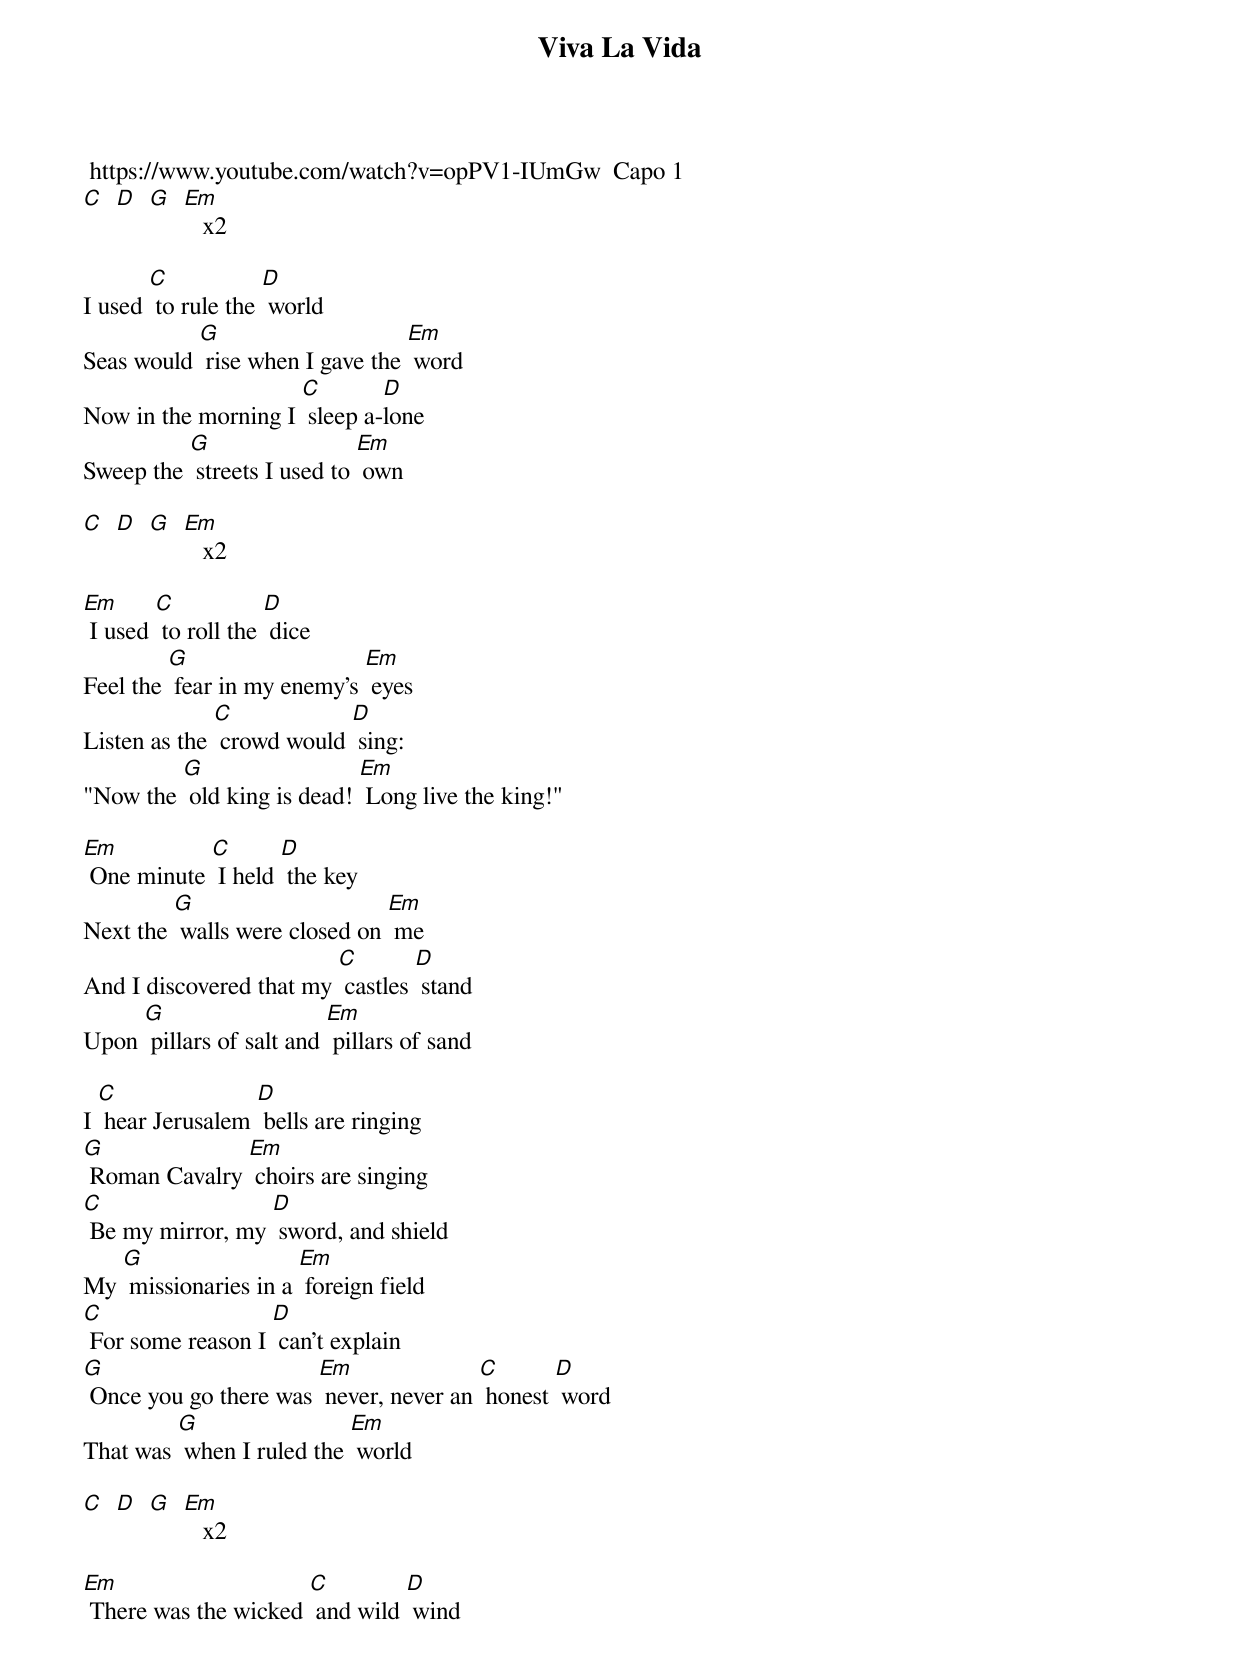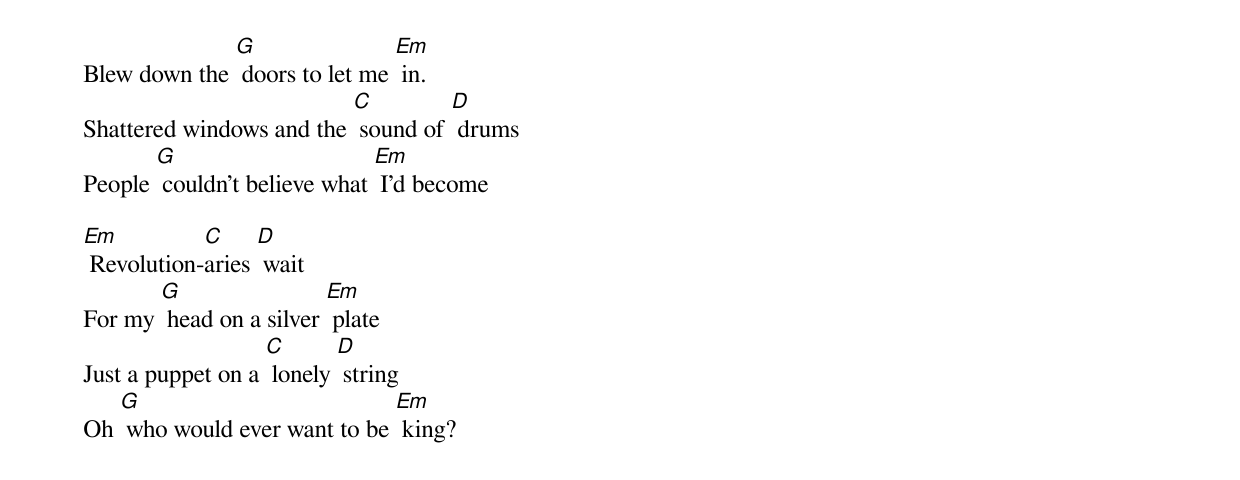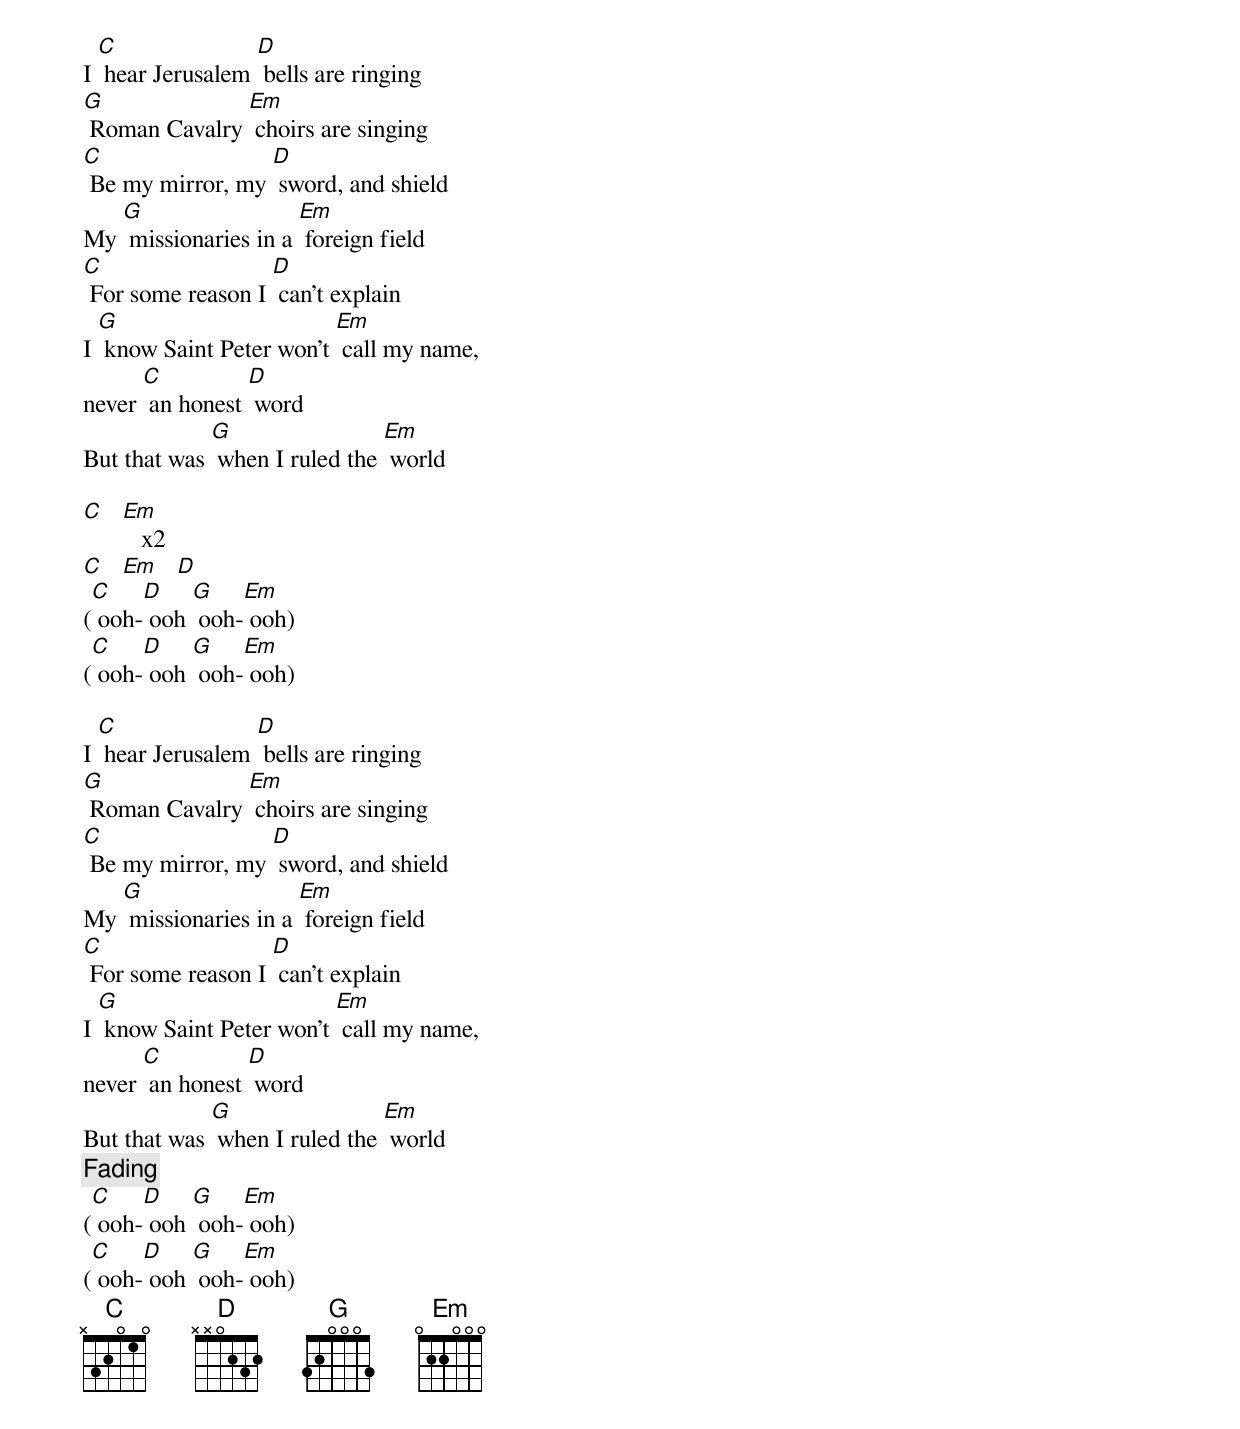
{t: Viva La Vida }
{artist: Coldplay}
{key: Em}
 https://www.youtube.com/watch?v=opPV1-IUmGw  Capo 1
{c: }
[C]  [D]  [G]  [Em]   x2

I used [C] to rule the [D] world
Seas would [G] rise when I gave the [Em] word
Now in the morning I [C] sleep a-[D]lone
Sweep the [G] streets I used to [Em] own

[C]  [D]  [G]  [Em]   x2

[Em] I used [C] to roll the [D] dice
Feel the [G] fear in my enemy's [Em] eyes
Listen as the [C] crowd would [D] sing:
"Now the [G] old king is dead! [Em] Long live the king!"

[Em] One minute [C] I held [D] the key
Next the [G] walls were closed on [Em] me
And I discovered that my [C] castles [D] stand
Upon [G] pillars of salt and [Em] pillars of sand

I [C] hear Jerusalem [D] bells are ringing
[G] Roman Cavalry [Em] choirs are singing
[C] Be my mirror, my [D] sword, and shield
My [G] missionaries in a [Em] foreign field
[C] For some reason I [D] can't explain
[G] Once you go there was [Em] never, never an [C] honest [D] word
That was [G] when I ruled the [Em] world

[C]  [D]  [G]  [Em]   x2

[Em] There was the wicked [C] and wild [D] wind
Blew down the [G] doors to let me [Em] in.
Shattered windows and the [C] sound of [D] drums
People [G] couldn't believe what [Em] I'd become

[Em] Revolution-[C]aries [D] wait
For my [G] head on a silver [Em] plate
Just a puppet on a [C] lonely [D] string
Oh [G] who would ever want to be [Em] king?
{np}
{c: }
{c: }

I [C] hear Jerusalem [D] bells are ringing
[G] Roman Cavalry [Em] choirs are singing
[C] Be my mirror, my [D] sword, and shield
My [G] missionaries in a [Em] foreign field
[C] For some reason I [D] can't explain
I [G] know Saint Peter won't [Em] call my name,
never [C] an honest [D] word
But that was [G] when I ruled the [Em] world

[C]   [Em]   x2
[C]   [Em]   [D]
([C] ooh-[D] ooh [G] ooh-[Em] ooh)
([C] ooh-[D] ooh [G] ooh-[Em] ooh)

I [C] hear Jerusalem [D] bells are ringing
[G] Roman Cavalry [Em] choirs are singing
[C] Be my mirror, my [D] sword, and shield
My [G] missionaries in a [Em] foreign field
[C] For some reason I [D] can't explain
I [G] know Saint Peter won't [Em] call my name,
never [C] an honest [D] word
But that was [G] when I ruled the [Em] world
{c: Fading}
([C] ooh-[D] ooh [G] ooh-[Em] ooh)
([C] ooh-[D] ooh [G] ooh-[Em] ooh)
